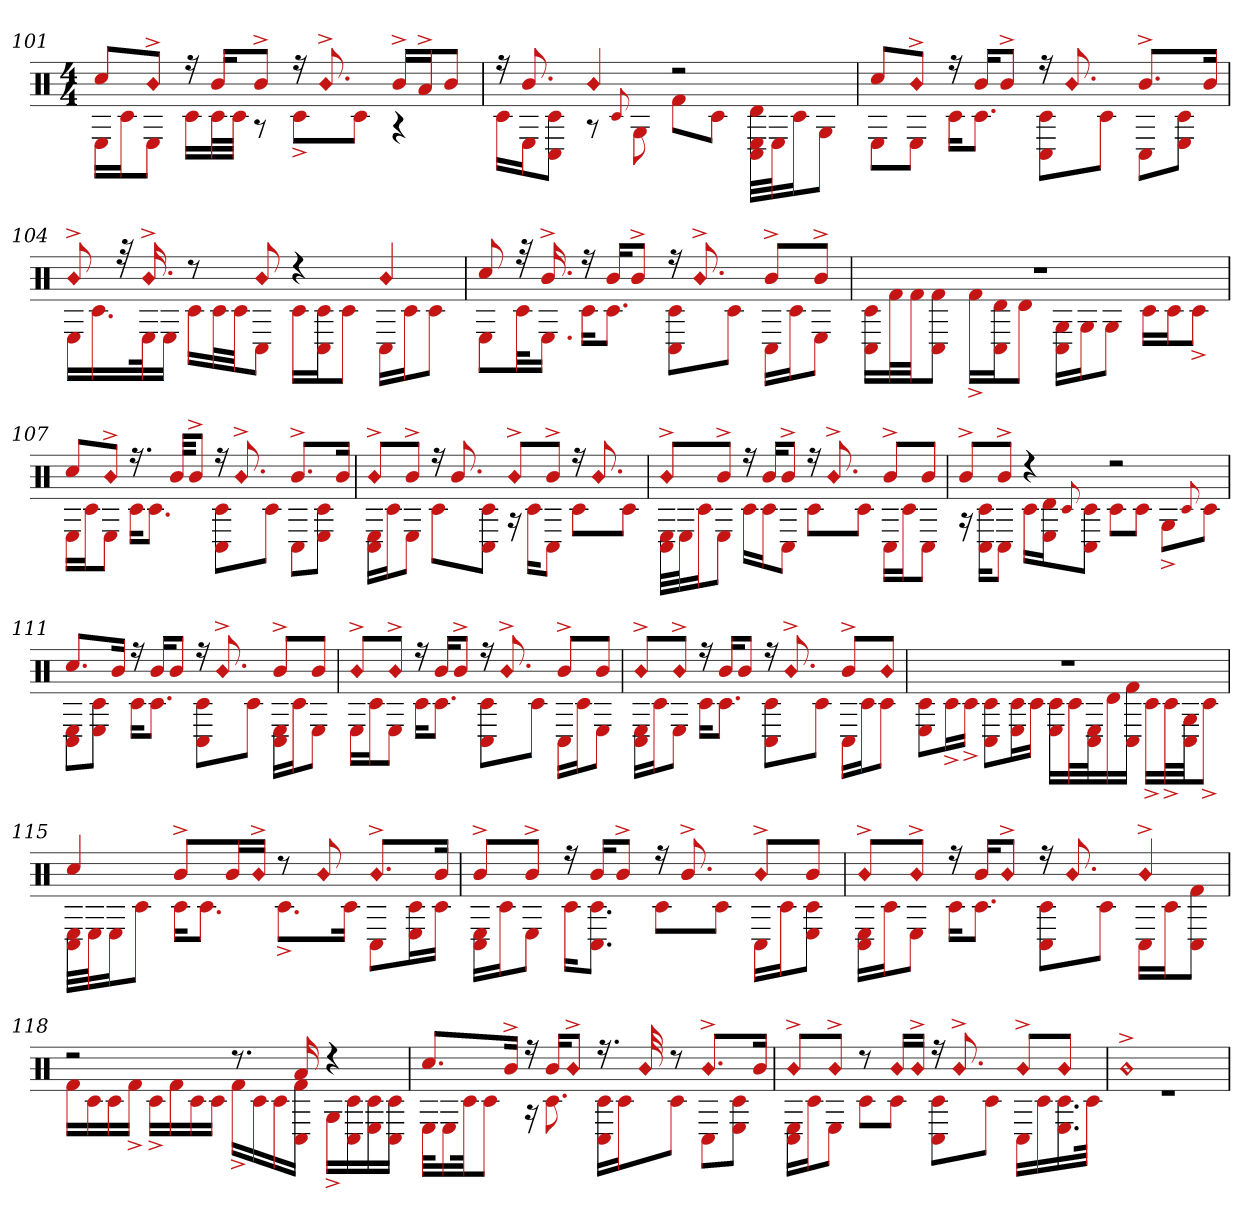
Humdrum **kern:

**kern
*part1
*staff1
*clefX
*k[]
*M4/4
=101
*^
8cc#L	16ELL
.	16c#J
!LO:N:head=diamond	!
8b^J	8EJ
16r	16c#LL
16bKL	32c#L
.	32c#JJJ
8b^J	8r
16r	8c#^L
!LO:N:head=diamond	!
8.b^	.
.	8c#J
16b^LL	4r
16a^J	.
8bJ	.
=102	=102
16r	16c#LL
8.b	16EJ
.	8C# 8c#J
!LO:N:head=diamond	!
4b	8r
.	8qqc#
.	8G
2r	8f#L
.	8c#J
.	32E 32C# 32dLLL
.	32EJ
.	16c#J
.	8GJ
=103	=103
8cc#L	8EL
!LO:N:head=diamond	!
8b^J	8EJ
16r	16c#KL
16bKL	8.c#J
8b^J	.
16r	8c# 8C#L
!LO:N:head=diamond	!
8.b	.
.	8c#J
8.b^L	8C#L
.	8E 8c#J
16bJk	.
=104	=104
!LO:N:head=diamond	!
8b^	16ELL
.	16.c#
32r	.
!LO:N:head=diamond	!
16.b^	32Ek
.	16EJJ
8r	16c#LL
.	32c#L
.	32c#JJ
!LO:N:head=diamond	!
8b	8C#J
4r	16c#LL
.	16c# 16C#J
.	8c#J
!LO:N:head=diamond	!
4b	16C#LL
.	16c#J
.	8c#J
=105	=105
8cc#	8EL
32r	32c#kL
16.b^	16.EJJ
16r	16c#KL
16bKL	8.c#J
8b^J	.
16r	8C# 8c#L
!LO:N:head=diamond	!
8.b^	.
.	8c#J
8b^L	16C#LL
.	16c#J
8b^J	8EJ
=106	=106
1r	16C# 16c#LL
.	32f#L
.	32f#JJ
.	8C# 8f#J
.	16f#^LL
.	16C# 16dJ
.	8dJ
.	16C# 16GLL
.	16GJ
.	8GJ
.	16c#LL
.	16c#J
.	8c#^J
=107	=107
8cc#L	16ELL
.	16c#J
!LO:N:head=diamond	!
8b^J	8EJ
16.r	16c#KL
.	8.c#J
32bKKL	.
8b^J	.
16r	8c# 8C#L
!LO:N:head=diamond	!
8.b^	.
.	8c#J
8.b^L	8C#L
.	8E 8c#J
16bJk	.
=108	=108
!LO:N:head=diamond	!
8b^L	16E 16C#LL
.	16c#J
8b^J	8EJ
16r	8c#L
8.b	.
.	8C# 8c#J
!LO:N:head=diamond	!
8b^L	16r
.	16c#KL
8b^J	8C#J
16r	8c#L
!LO:N:head=diamond	!
8.b	.
.	8c#J
=109	=109
!LO:N:head=diamond	!
8b^L	32E 32C#LLL
.	32EJ
.	16c#J
8b^J	8EJ
16r	16c#LL
16bKL	16c#J
8b^J	8C#J
16r	8c#L
!LO:N:head=diamond	!
8.b^	.
.	8c#J
8b^L	16C#LL
.	16c#J
8bJ	8C#J
=110	=110
8b^L	16r
.	16C# 16c#KL
8b^J	8C#J
4r	16c#LL
.	16d 16EJ
.	8qqc#
.	8C# 8c#J
2r	8c#L
.	8c#J
.	8G^L
.	8qqc#
.	8c#J
=111	=111
8.cc#L	8C# 8EL
.	8c# 8EJ
16bJk	.
16r	16c#KL
16bKL	8.c#J
8bJ	.
16r	8c# 8C#L
!LO:N:head=diamond	!
8.b^	.
.	8c#J
8b^L	16E 16C#LL
.	16c#J
8bJ	8EJ
=112	=112
!LO:N:head=diamond	!
8b^L	16ELL
.	16c#J
!LO:N:head=diamond	!
8b^J	8EJ
16r	16c#KL
16bKL	8.c#J
8b^J	.
16r	8c# 8C#L
!LO:N:head=diamond	!
8.b^	.
.	8c#J
8b^L	16C#LL
.	16c#J
8bJ	8EJ
=113	=113
!LO:N:head=diamond	!
8b^L	16E 16C#LL
.	16c#J
!LO:N:head=diamond	!
8b^J	8EJ
16r	16c#KL
16bKL	8.c#J
8bJ	.
16r	8c# 8C#L
!LO:N:head=diamond	!
8.b^	.
.	8c#J
8b^L	16C#LL
.	16c#J
!LO:N:head=diamond	!
8bJ	8c#J
=114	=114
1r	8E 8c#L
.	16c#^L
.	16c#^JJ
.	8C# 8c#L
.	16E 16c#L
.	16c#JJ
.	16E 16c#LL
.	32c#L
.	32C# 32EJ
.	16d
.	16f# 16C#JJ
.	16c#^LL
.	32c#^L
.	32C# 32GJJ
.	8c#^J
=115	=115
4cc#	32E 32C#LLL
.	32EJ
.	16EJ
.	8c#J
8b^L	16c#KL
.	8.c#J
16bL	.
!LO:N:head=diamond	!
16b^JJ	.
8r	8.c#^L
!LO:N:head=diamond	!
8b	.
.	16c#Jk
!LO:N:head=diamond	!
8.b^L	8C#L
.	16E 16c#L
16bJk	16c#JJ
=116	=116
8b^L	16E 16C#LL
.	16c#J
8b^J	8EJ
16r	16c#KL
16bKL	8.c# 8.C#J
8b^J	.
16r	8c#L
8.b^	.
.	8c#J
!LO:N:head=diamond	!
8b^L	16C#LL
.	16c#J
8bJ	8E 8c#J
=117	=117
!LO:N:head=diamond	!
8b^L	16E 16C#LL
.	16c#J
!LO:N:head=diamond	!
8b^J	8EJ
16r	16c#KL
16bKL	8.c#J
!LO:N:head=diamond	!
8b^J	.
16r	8C# 8c#L
!LO:N:head=diamond	!
8.b	.
.	8c#J
!LO:N:head=diamond	!
4b^	16C#LL
.	16c#J
.	8f# 8C#J
=118	=118
2r	16f#LL
.	16c#
.	16c#
.	16f#^JJ
.	16c#^LL
.	16f#
.	16c#
.	16c#JJ
8.r	16f#^LL
.	16c#
.	16c#
16a	16f# 16C#JJ
4r	16G^LL
.	16c# 16C#
.	16c# 16E
.	16c# 16C#JJ
=119	=119
8.cc#L	32EKLL
.	16E
.	32c#Jk
.	8c#J
16b^Jk	.
16r	16r
16bKL	8.c#
!LO:N:head=diamond	!
8b^J	.
16.r	16C# 16c#LL
.	16c#J
!LO:N:head=diamond	!
32b	.
8r	8c#J
!LO:N:head=diamond	!
8.b^L	8C#L
.	8c# 8EJ
16bJk	.
=120	=120
!LO:N:head=diamond	!
8b^L	16E 16C#LL
.	16c#J
!LO:N:head=diamond	!
8b^J	8EJ
8r	8c#L
!LO:N:head=diamond	!
16bLL	8c#J
!LO:N:head=diamond	!
16b^JJ	.
16r	8C# 8c#L
!LO:N:head=diamond	!
8.b^	.
.	8c#J
!LO:N:head=diamond	!
8b^L	16C#LL
.	16c#
!LO:N:head=diamond	!
8bJ	16.c# 16.E
.	32c#JJk
=121	=121
!LO:N:head=diamond	!
1b^	1r
*v	*v
=
*-
